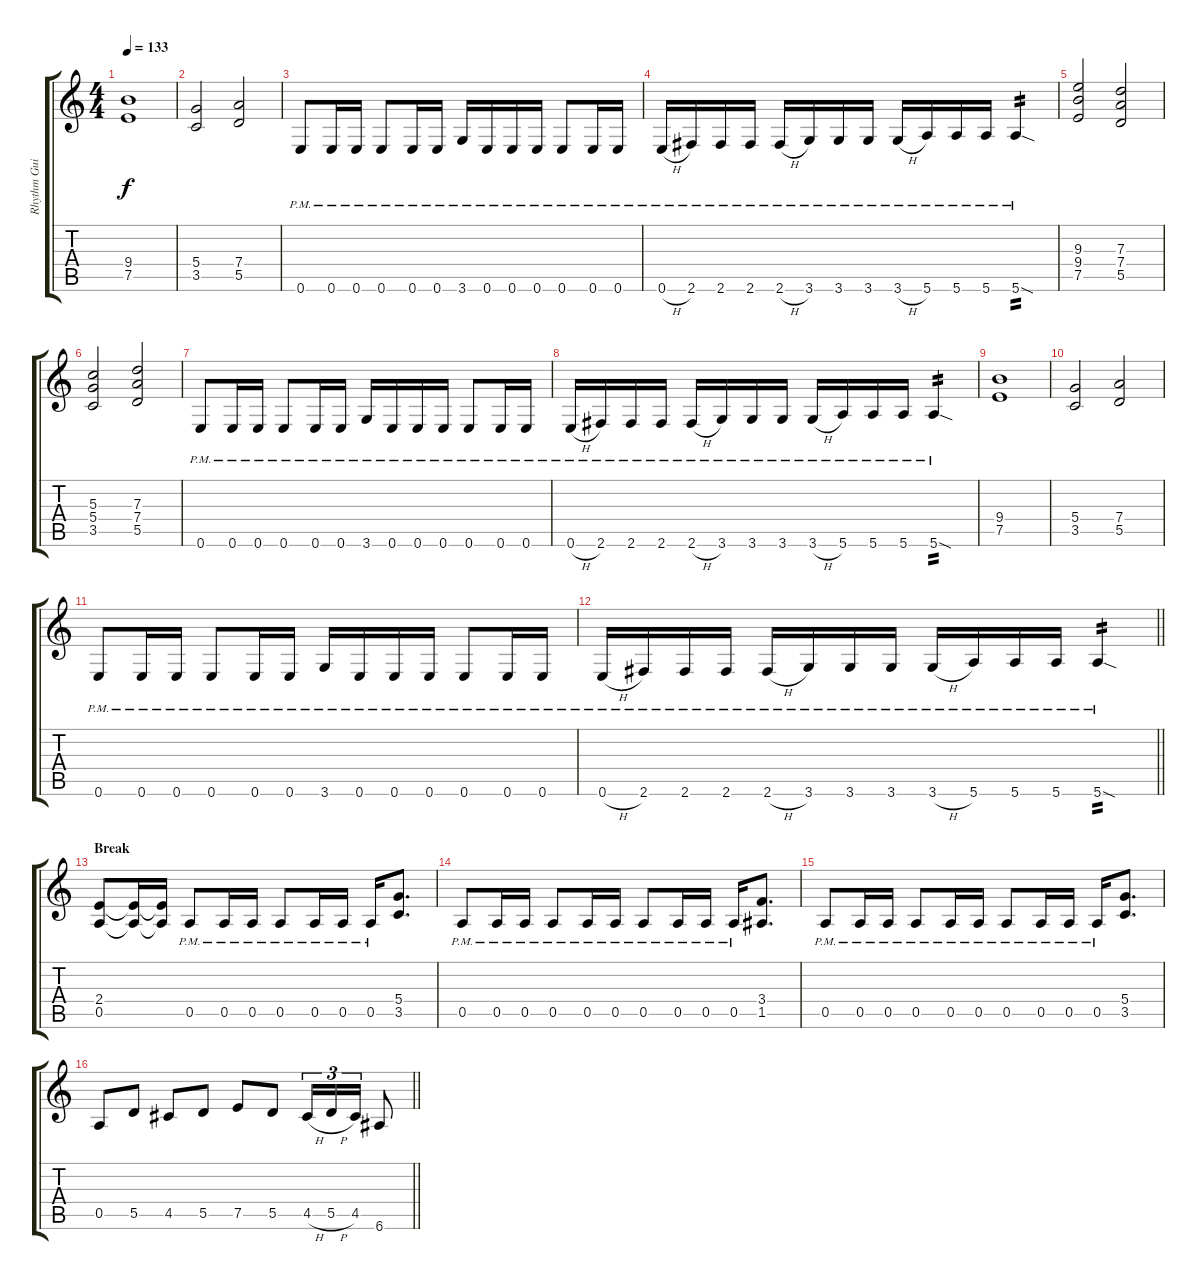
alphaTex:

\track ("Rhythm Guitar L" "Rhythm Gui") {instrument distortionguitar}
\staff {score tabs}
\tuning (E4 B3 G3 D3 A2 E2) {hide}
\ts (4 4)
\tempo 133
\clef g2
\ks c
(9.4 7.5).1{dy f} |
(5.4 3.5).2 (7.4 5.5).2 |
0.6{pm}.8 0.6{pm}.16 0.6{pm}.16 0.6{pm}.8 0.6{pm}.16 0.6{pm}.16 3.6{pm}.16 0.6{pm}.16 0.6{pm}.16 0.6{pm}.16 0.6{pm}.8 0.6{pm}.16 0.6{pm}.16 |
0.6{h pm}.16 2.6{pm}.16 2.6{pm}.16 2.6{pm}.16 2.6{h pm}.16 3.6{pm}.16 3.6{pm}.16 3.6{pm}.16 3.6{h pm}.16 5.6{pm}.16 5.6{pm}.16 5.6{pm}.16 5.6{sod pm}.4{tp 2} |
(9.3 9.4 7.5).2 (7.3 7.4 5.5).2 |
(5.3 5.4 3.5).2 (7.3 7.4 5.5).2 |
0.6{pm}.8 0.6{pm}.16 0.6{pm}.16 0.6{pm}.8 0.6{pm}.16 0.6{pm}.16 3.6{pm}.16 0.6{pm}.16 0.6{pm}.16 0.6{pm}.16 0.6{pm}.8 0.6{pm}.16 0.6{pm}.16 |
0.6{h pm}.16 2.6{pm}.16 2.6{pm}.16 2.6{pm}.16 2.6{h pm}.16 3.6{pm}.16 3.6{pm}.16 3.6{pm}.16 3.6{h pm}.16 5.6{pm}.16 5.6{pm}.16 5.6{pm}.16 5.6{sod pm}.4{tp 2} |
(9.4 7.5).1 |
(5.4 3.5).2 (7.4 5.5).2 |
0.6{pm}.8 0.6{pm}.16 0.6{pm}.16 0.6{pm}.8 0.6{pm}.16 0.6{pm}.16 3.6{pm}.16 0.6{pm}.16 0.6{pm}.16 0.6{pm}.16 0.6{pm}.8 0.6{pm}.16 0.6{pm}.16 |
\barLineRight lightlight
0.6{h pm}.16 2.6{pm}.16 2.6{pm}.16 2.6{pm}.16 2.6{h pm}.16 3.6{pm}.16 3.6{pm}.16 3.6{pm}.16 3.6{h pm}.16 5.6{pm}.16 5.6{pm}.16 5.6{pm}.16 5.6{sod pm}.4{tp 2} |
\section ("" "Break")
(2.4 0.5).8 (2.4{t} 0.5{t}).16 (2.4{t} 0.5{t}).16 0.5{pm}.8 0.5{pm}.16 0.5{pm}.16 0.5{pm}.8 0.5{pm}.16 0.5{pm}.16 0.5{pm}.16 (5.4 3.5).8{d} |
0.5{pm}.8 0.5{pm}.16 0.5{pm}.16 0.5{pm}.8 0.5{pm}.16 0.5{pm}.16 0.5{pm}.8 0.5{pm}.16 0.5{pm}.16 0.5{pm}.16 (3.4 1.5).8{d} |
0.5{pm}.8 0.5{pm}.16 0.5{pm}.16 0.5{pm}.8 0.5{pm}.16 0.5{pm}.16 0.5{pm}.8 0.5{pm}.16 0.5{pm}.16 0.5{pm}.16 (5.4 3.5).8{d} |
\barLineRight lightlight
0.5.8 5.5.8 4.5.8 5.5.8 7.5.8 5.5.8 4.5{h}.16{tu (3 2)} 5.5{h}.16{tu (3 2)} 4.5.16{tu (3 2)} 6.6.8
